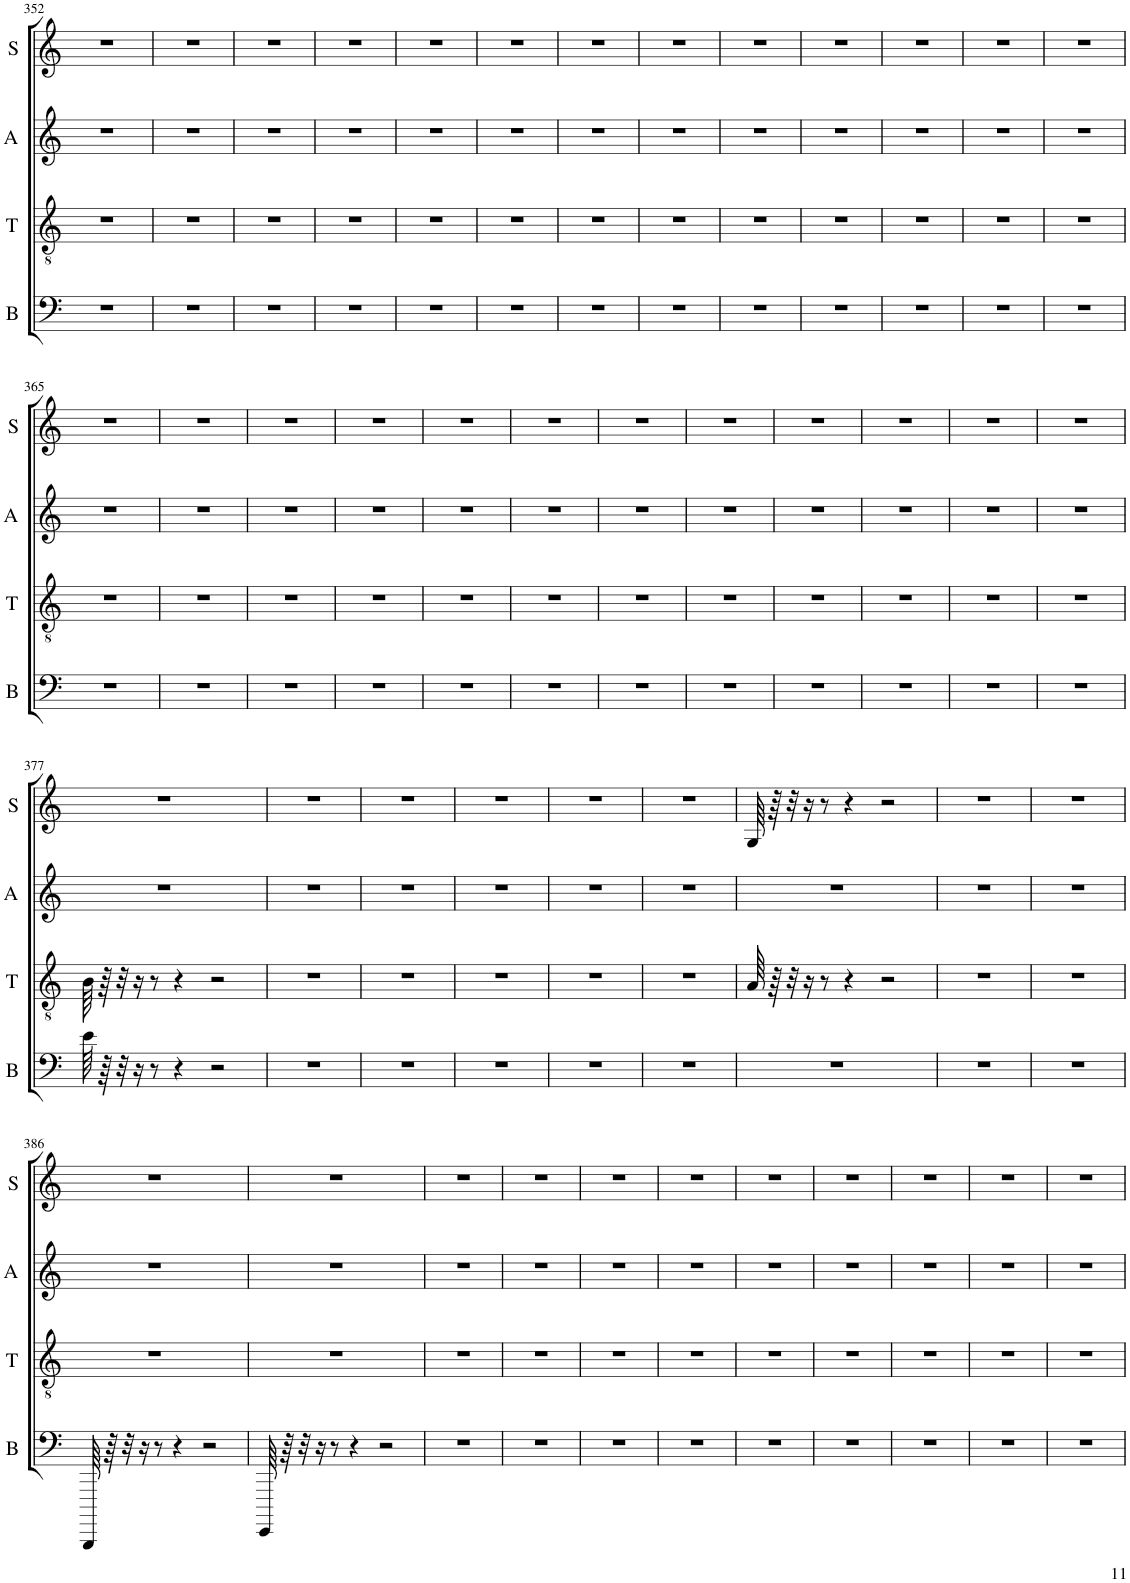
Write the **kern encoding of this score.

**kern	**kern	**kern	**kern
*part4	*part3	*part2	*part1
*staff4	*staff3	*staff2	*staff1
*I"Bass	*I"Tenor	*I"Alto	*I"Soprano
*I'B	*I'T	*I'A	*I'S
!!LO:PB:g=z
*clefF4	*clefGv2	*clefG2	*clefG2
*k[]	*k[]	*k[]	*k[]
*M4/4	*M4/4	*M4/4	*M4/4
=352	=352	=352	=352
1r	1r	1r	1r
=353	=353	=353	=353
1r	1r	1r	1r
=354	=354	=354	=354
1r	1r	1r	1r
=355	=355	=355	=355
1r	1r	1r	1r
=356	=356	=356	=356
1r	1r	1r	1r
=357	=357	=357	=357
1r	1r	1r	1r
=358	=358	=358	=358
1r	1r	1r	1r
=359	=359	=359	=359
1r	1r	1r	1r
=360	=360	=360	=360
1r	1r	1r	1r
=361	=361	=361	=361
1r	1r	1r	1r
=362	=362	=362	=362
1r	1r	1r	1r
=363	=363	=363	=363
1r	1r	1r	1r
=364	=364	=364	=364
1r	1r	1r	1r
!!LO:LB:g=z
=365	=365	=365	=365
1r	1r	1r	1r
=366	=366	=366	=366
1r	1r	1r	1r
=367	=367	=367	=367
1r	1r	1r	1r
=368	=368	=368	=368
1r	1r	1r	1r
=369	=369	=369	=369
1r	1r	1r	1r
=370	=370	=370	=370
1r	1r	1r	1r
=371	=371	=371	=371
1r	1r	1r	1r
=372	=372	=372	=372
1r	1r	1r	1r
=373	=373	=373	=373
1r	1r	1r	1r
=374	=374	=374	=374
1r	1r	1r	1r
=375	=375	=375	=375
1r	1r	1r	1r
=376	=376	=376	=376
1r	1r	1r	1r
!!LO:LB:g=z
=377	=377	=377	=377
64e\	64B\	1r	1r
64r	64r	.	.
32r	32r	.	.
16r	16r	.	.
8r	8r	.	.
4r	4r	.	.
2r	2r	.	.
=378	=378	=378	=378
1r	1r	1r	1r
=379	=379	=379	=379
1r	1r	1r	1r
=380	=380	=380	=380
1r	1r	1r	1r
=381	=381	=381	=381
1r	1r	1r	1r
=382	=382	=382	=382
1r	1r	1r	1r
=383	=383	=383	=383
1r	64A/	1r	64G/
.	64r	.	64r
.	32r	.	32r
.	16r	.	16r
.	8r	.	8r
.	4r	.	4r
.	2r	.	2r
=384	=384	=384	=384
1r	1r	1r	1r
=385	=385	=385	=385
1r	1r	1r	1r
!!LO:LB:g=z
=386	=386	=386	=386
64BBBBB/	1r	1r	1r
64r	.	.	.
32r	.	.	.
16r	.	.	.
8r	.	.	.
4r	.	.	.
2r	.	.	.
=387	=387	=387	=387
64EEEE/	1r	1r	1r
64r	.	.	.
32r	.	.	.
16r	.	.	.
8r	.	.	.
4r	.	.	.
2r	.	.	.
=388	=388	=388	=388
1r	1r	1r	1r
=389	=389	=389	=389
1r	1r	1r	1r
=390	=390	=390	=390
1r	1r	1r	1r
=391	=391	=391	=391
1r	1r	1r	1r
=392	=392	=392	=392
1r	1r	1r	1r
=393	=393	=393	=393
1r	1r	1r	1r
=394	=394	=394	=394
1r	1r	1r	1r
=395	=395	=395	=395
1r	1r	1r	1r
=396	=396	=396	=396
1r	1r	1r	1r
=	=	=	=
*-	*-	*-	*-
